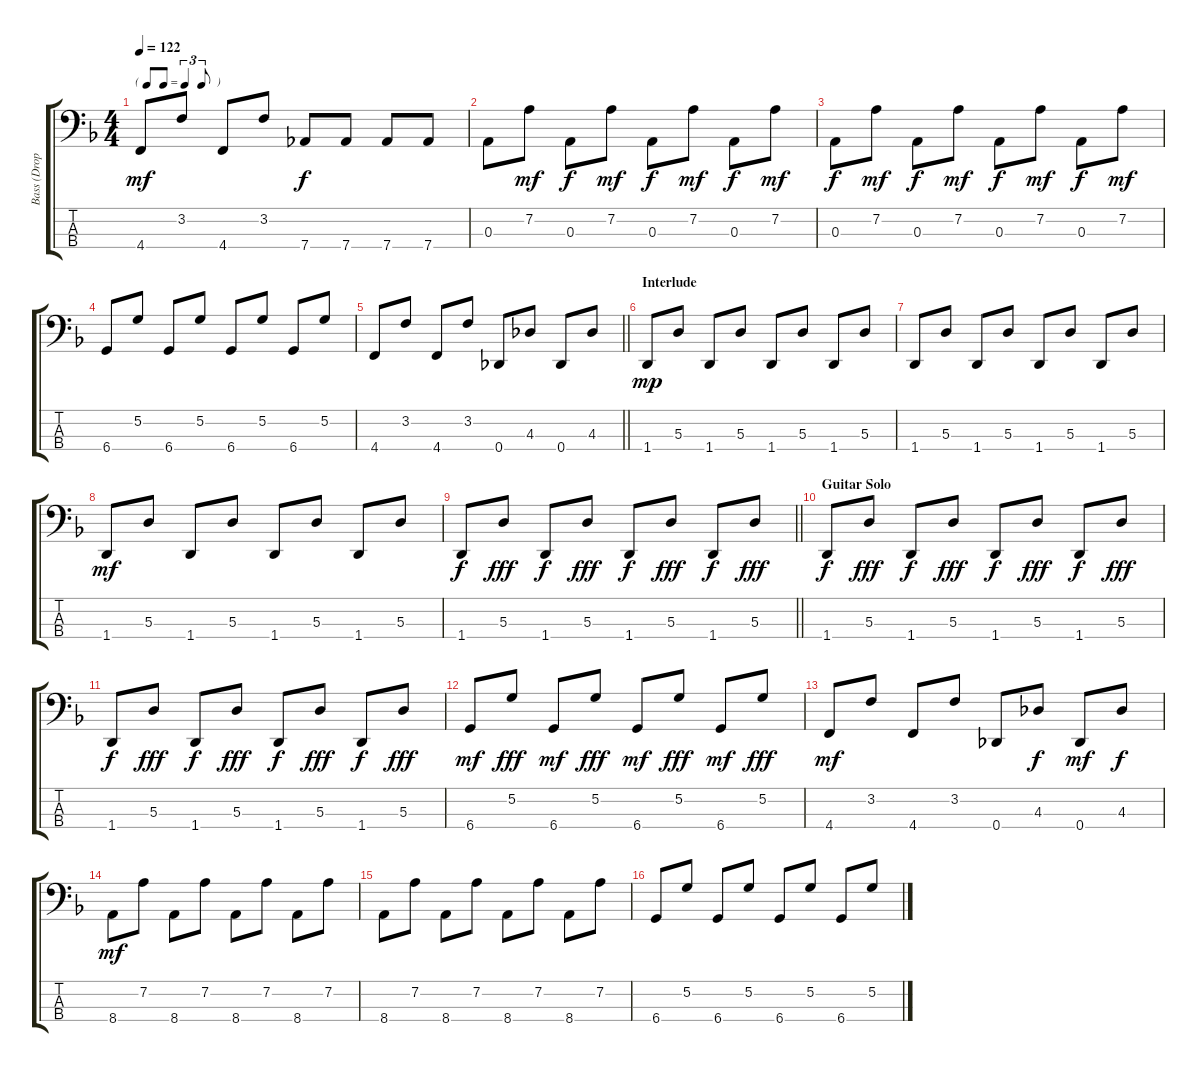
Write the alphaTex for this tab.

\track ("Bass (Drop C#)" "Bass (Drop") {instrument electricbasspick}
\staff {score tabs}
\tuning (G2 D2 A1 Db1) {hide}
\ts (4 4)
\tf triplet8th
\tempo 122
\clef f4
\ks dminor
4.4.8{dy mf} 3.2.8 4.4.8 3.2.8 7.4.8{dy f} 7.4.8 7.4.8 7.4.8 |
0.3.8 7.2.8{dy mf} 0.3.8{dy f} 7.2.8{dy mf} 0.3.8{dy f} 7.2.8{dy mf} 0.3.8{dy f} 7.2.8{dy mf} |
0.3.8{dy f} 7.2.8{dy mf} 0.3.8{dy f} 7.2.8{dy mf} 0.3.8{dy f} 7.2.8{dy mf} 0.3.8{dy f} 7.2.8{dy mf} |
6.4.8 5.2.8 6.4.8 5.2.8 6.4.8 5.2.8 6.4.8 5.2.8 |
\barLineRight lightlight
4.4.8 3.2.8 4.4.8 3.2.8 0.4.8 4.3.8 0.4.8 4.3.8 |
\section ("" "Interlude")
1.4.8{dy mp instrument electricbassfinger} 5.3.8 1.4.8 5.3.8 1.4.8 5.3.8 1.4.8 5.3.8 |
1.4.8 5.3.8 1.4.8 5.3.8 1.4.8 5.3.8 1.4.8 5.3.8 |
1.4.8{dy mf} 5.3.8 1.4.8 5.3.8 1.4.8 5.3.8 1.4.8 5.3.8 |
\barLineRight lightlight
1.4.8{dy f} 5.3.8{dy fff} 1.4.8{dy f} 5.3.8{dy fff} 1.4.8{dy f} 5.3.8{dy fff} 1.4.8{dy f} 5.3.8{dy fff} |
\section ("" "Guitar Solo")
1.4.8{dy f} 5.3.8{dy fff} 1.4.8{dy f} 5.3.8{dy fff} 1.4.8{dy f} 5.3.8{dy fff} 1.4.8{dy f} 5.3.8{dy fff} |
1.4.8{dy f} 5.3.8{dy fff} 1.4.8{dy f} 5.3.8{dy fff} 1.4.8{dy f} 5.3.8{dy fff} 1.4.8{dy f} 5.3.8{dy fff} |
6.4.8{dy mf} 5.2.8{dy fff} 6.4.8{dy mf} 5.2.8{dy fff} 6.4.8{dy mf} 5.2.8{dy fff} 6.4.8{dy mf} 5.2.8{dy fff} |
4.4.8{dy mf} 3.2.8 4.4.8 3.2.8 0.4.8 4.3.8{dy f} 0.4.8{dy mf} 4.3.8{dy f} |
8.4.8{dy mf} 7.2.8 8.4.8 7.2.8 8.4.8 7.2.8 8.4.8 7.2.8 |
8.4.8 7.2.8 8.4.8 7.2.8 8.4.8 7.2.8 8.4.8 7.2.8 |
6.4.8 5.2.8 6.4.8 5.2.8 6.4.8 5.2.8 6.4.8 5.2.8
